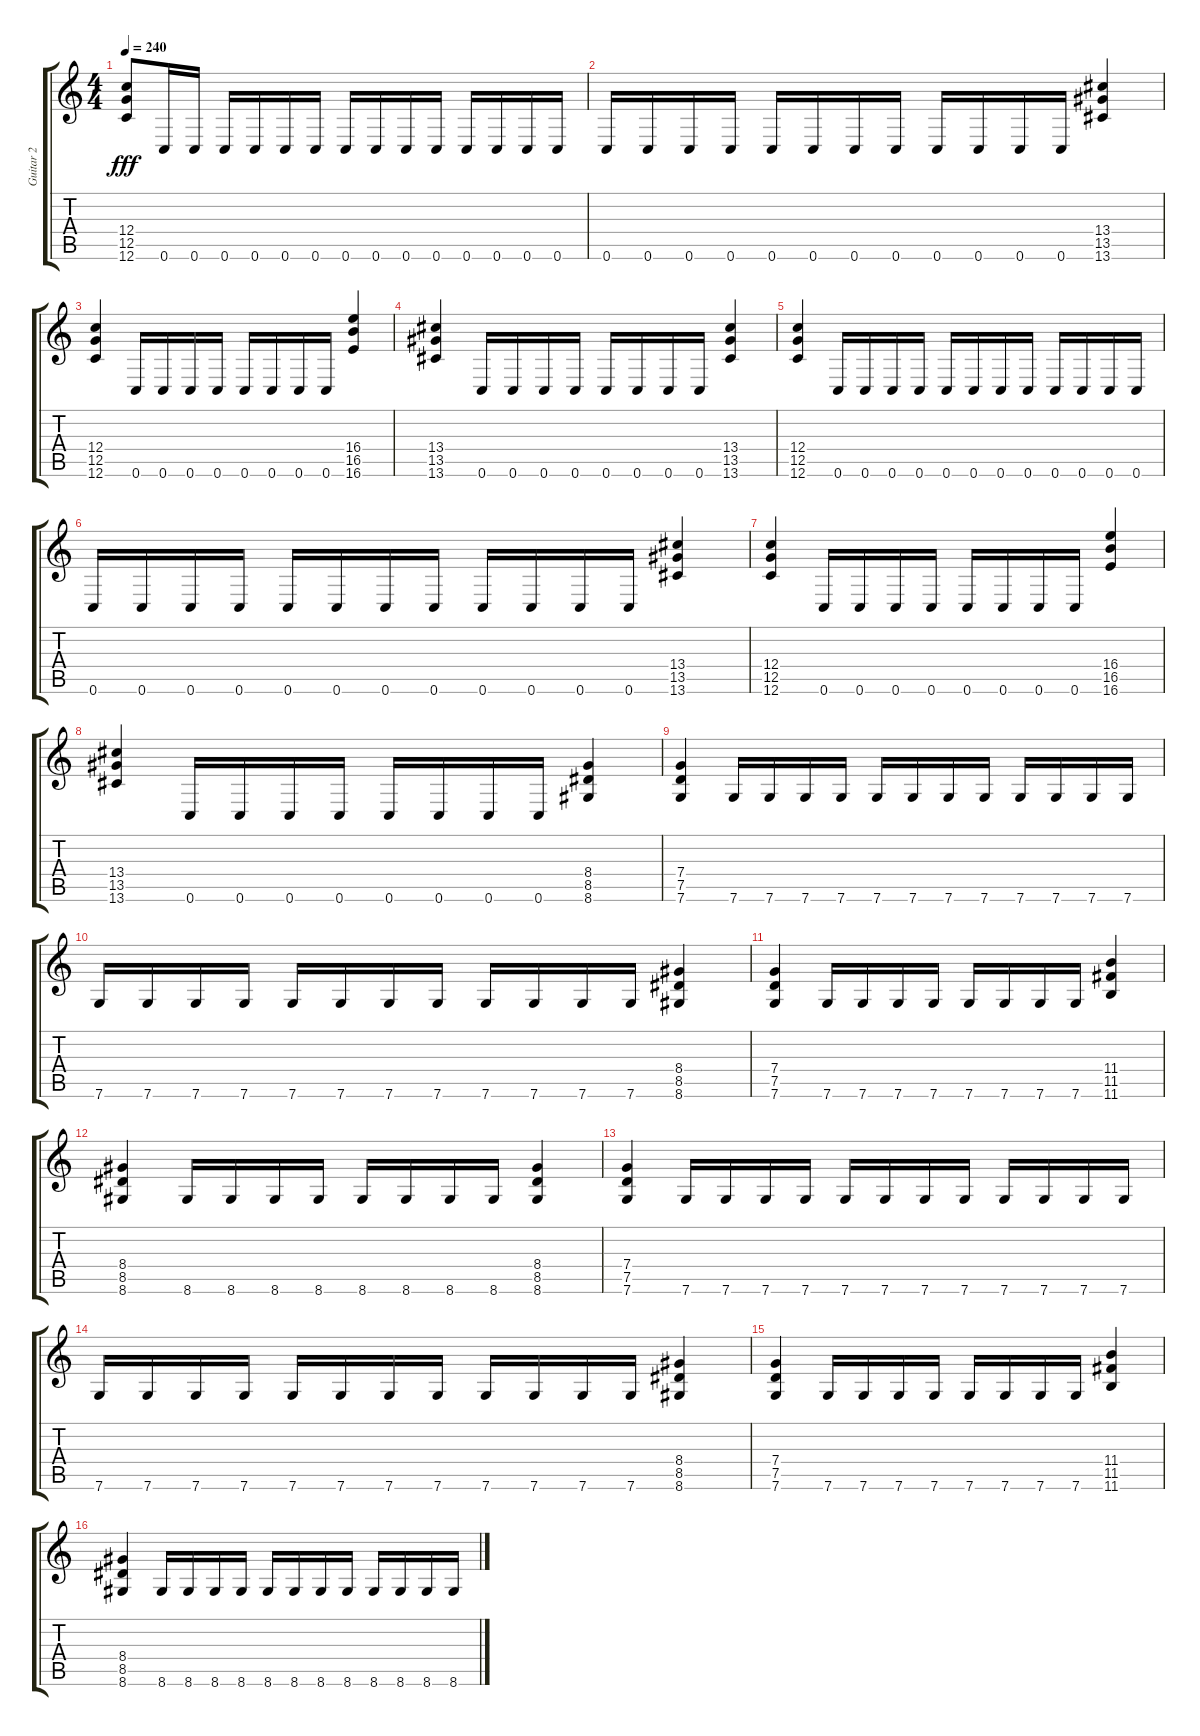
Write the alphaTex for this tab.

\track ("Guitar 2" "Guitar 2") {instrument distortionguitar}
\staff {score tabs}
\tuning (G4 C4 G3 C3 G2 C2) {hide}
\ts (4 4)
\tempo 240
\clef g2
\ks c
(12.4{t} 12.5{t} 12.6{t}).8{dy fff} 0.6.16 0.6.16 0.6.16 0.6.16 0.6.16 0.6.16 0.6.16 0.6.16 0.6.16 0.6.16 0.6.16 0.6.16 0.6.16 0.6.16 |
0.6.16 0.6.16 0.6.16 0.6.16 0.6.16 0.6.16 0.6.16 0.6.16 0.6.16 0.6.16 0.6.16 0.6.16 (13.4 13.5 13.6).4 |
(12.4 12.5 12.6).4 0.6.16 0.6.16 0.6.16 0.6.16 0.6.16 0.6.16 0.6.16 0.6.16 (16.4 16.5 16.6).4 |
(13.4 13.5 13.6).4 0.6.16 0.6.16 0.6.16 0.6.16 0.6.16 0.6.16 0.6.16 0.6.16 (13.4 13.5 13.6).4 |
(12.4 12.5 12.6).4 0.6.16 0.6.16 0.6.16 0.6.16 0.6.16 0.6.16 0.6.16 0.6.16 0.6.16 0.6.16 0.6.16 0.6.16 |
0.6.16 0.6.16 0.6.16 0.6.16 0.6.16 0.6.16 0.6.16 0.6.16 0.6.16 0.6.16 0.6.16 0.6.16 (13.4 13.5 13.6).4 |
(12.4 12.5 12.6).4 0.6.16 0.6.16 0.6.16 0.6.16 0.6.16 0.6.16 0.6.16 0.6.16 (16.4 16.5 16.6).4 |
(13.4 13.5 13.6).4 0.6.16 0.6.16 0.6.16 0.6.16 0.6.16 0.6.16 0.6.16 0.6.16 (8.4 8.5 8.6).4 |
(7.4 7.5 7.6).4 7.6.16 7.6.16 7.6.16 7.6.16 7.6.16 7.6.16 7.6.16 7.6.16 7.6.16 7.6.16 7.6.16 7.6.16 |
7.6.16 7.6.16 7.6.16 7.6.16 7.6.16 7.6.16 7.6.16 7.6.16 7.6.16 7.6.16 7.6.16 7.6.16 (8.4 8.5 8.6).4 |
(7.4 7.5 7.6).4 7.6.16 7.6.16 7.6.16 7.6.16 7.6.16 7.6.16 7.6.16 7.6.16 (11.4 11.5 11.6).4 |
(8.4 8.5 8.6).4 8.6.16 8.6.16 8.6.16 8.6.16 8.6.16 8.6.16 8.6.16 8.6.16 (8.4 8.5 8.6).4 |
(7.4 7.5 7.6).4 7.6.16 7.6.16 7.6.16 7.6.16 7.6.16 7.6.16 7.6.16 7.6.16 7.6.16 7.6.16 7.6.16 7.6.16 |
7.6.16 7.6.16 7.6.16 7.6.16 7.6.16 7.6.16 7.6.16 7.6.16 7.6.16 7.6.16 7.6.16 7.6.16 (8.4 8.5 8.6).4 |
(7.4 7.5 7.6).4 7.6.16 7.6.16 7.6.16 7.6.16 7.6.16 7.6.16 7.6.16 7.6.16 (11.4 11.5 11.6).4 |
(8.4 8.5 8.6).4 8.6.16 8.6.16 8.6.16 8.6.16 8.6.16 8.6.16 8.6.16 8.6.16 8.6.16 8.6.16 8.6.16 8.6.16
